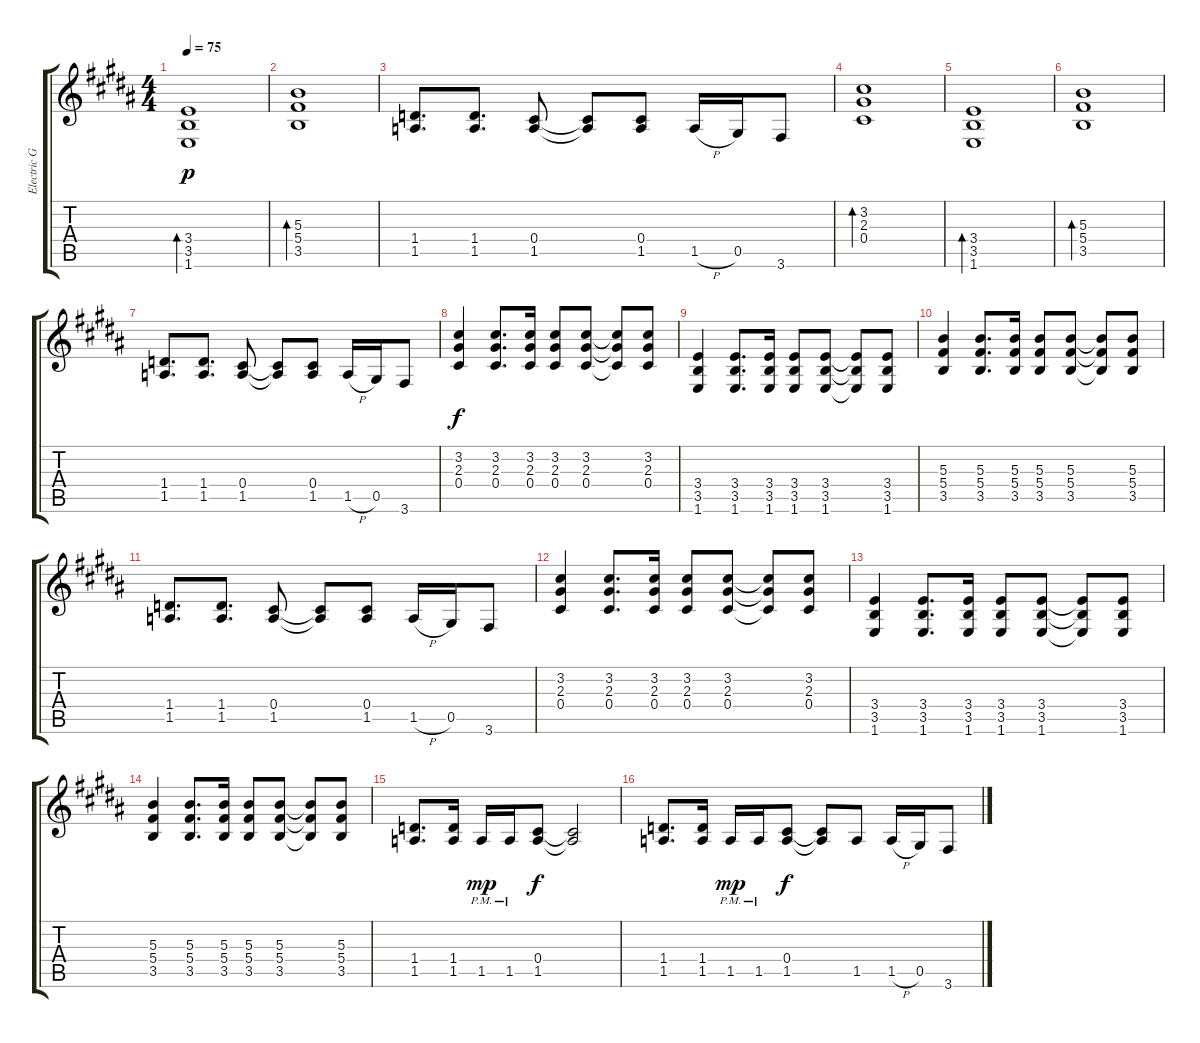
\track ("Electric Guitar" "Electric G") {instrument distortionguitar}
\staff {score tabs}
\tuning (Eb4 Bb3 Gb3 Db3 Ab2 Eb2) {hide}
\ts (4 4)
\tempo 75
\clef g2
\ks b
(3.4 3.5 1.6).1{bd 120 dy p} |
(5.3 5.4 3.5).1{bd 120} |
(1.4 1.5).8{d} (1.4 1.5).8{d} (0.4 1.5).8 (0.4{t} 1.5{t}).8 (0.4 1.5).8 1.5{h}.16 0.5.16 3.6.8 |
(3.2 2.3 0.4).1{bd 120} |
(3.4 3.5 1.6).1{bd 120} |
(5.3 5.4 3.5).1{bd 120} |
(1.4 1.5).8{d} (1.4 1.5).8{d} (0.4 1.5).8 (0.4{t} 1.5{t}).8 (0.4 1.5).8 1.5{h}.16 0.5.16 3.6.8 |
(3.2 2.3 0.4).4{dy f} (3.2 2.3 0.4).8{d} (3.2 2.3 0.4).16 (3.2 2.3 0.4).8 (3.2 2.3 0.4).8 (3.2{t} 2.3{t} 0.4{t}).8 (3.2 2.3 0.4).8 |
(3.4 3.5 1.6).4 (3.4 3.5 1.6).8{d} (3.4 3.5 1.6).16 (3.4 3.5 1.6).8 (3.4 3.5 1.6).8 (3.4{t} 3.5{t} 1.6{t}).8 (3.4 3.5 1.6).8 |
(5.3 5.4 3.5).4 (5.3 5.4 3.5).8{d} (5.3 5.4 3.5).16 (5.3 5.4 3.5).8 (5.3 5.4 3.5).8 (5.3{t} 5.4{t} 3.5{t}).8 (5.3 5.4 3.5).8 |
(1.4 1.5).8{d} (1.4 1.5).8{d} (0.4 1.5).8 (0.4{t} 1.5{t}).8 (0.4 1.5).8 1.5{h}.16 0.5.16 3.6.8 |
(3.2 2.3 0.4).4 (3.2 2.3 0.4).8{d} (3.2 2.3 0.4).16 (3.2 2.3 0.4).8 (3.2 2.3 0.4).8 (3.2{t} 2.3{t} 0.4{t}).8 (3.2 2.3 0.4).8 |
(3.4 3.5 1.6).4 (3.4 3.5 1.6).8{d} (3.4 3.5 1.6).16 (3.4 3.5 1.6).8 (3.4 3.5 1.6).8 (3.4{t} 3.5{t} 1.6{t}).8 (3.4 3.5 1.6).8 |
(5.3 5.4 3.5).4 (5.3 5.4 3.5).8{d} (5.3 5.4 3.5).16 (5.3 5.4 3.5).8 (5.3 5.4 3.5).8 (5.3{t} 5.4{t} 3.5{t}).8 (5.3 5.4 3.5).8 |
(1.4 1.5).8{d} (1.4 1.5).16 1.5{pm}.16{dy mp} 1.5{pm}.16 (0.4 1.5).8{dy f} (0.4{t} 1.5{t}).2 |
(1.4 1.5).8{d} (1.4 1.5).16 1.5{pm}.16{dy mp} 1.5{pm}.16 (0.4 1.5).8{dy f} (0.4{t} 1.5{t}).8 1.5.8 1.5{h}.16 0.5.16 3.6.8
